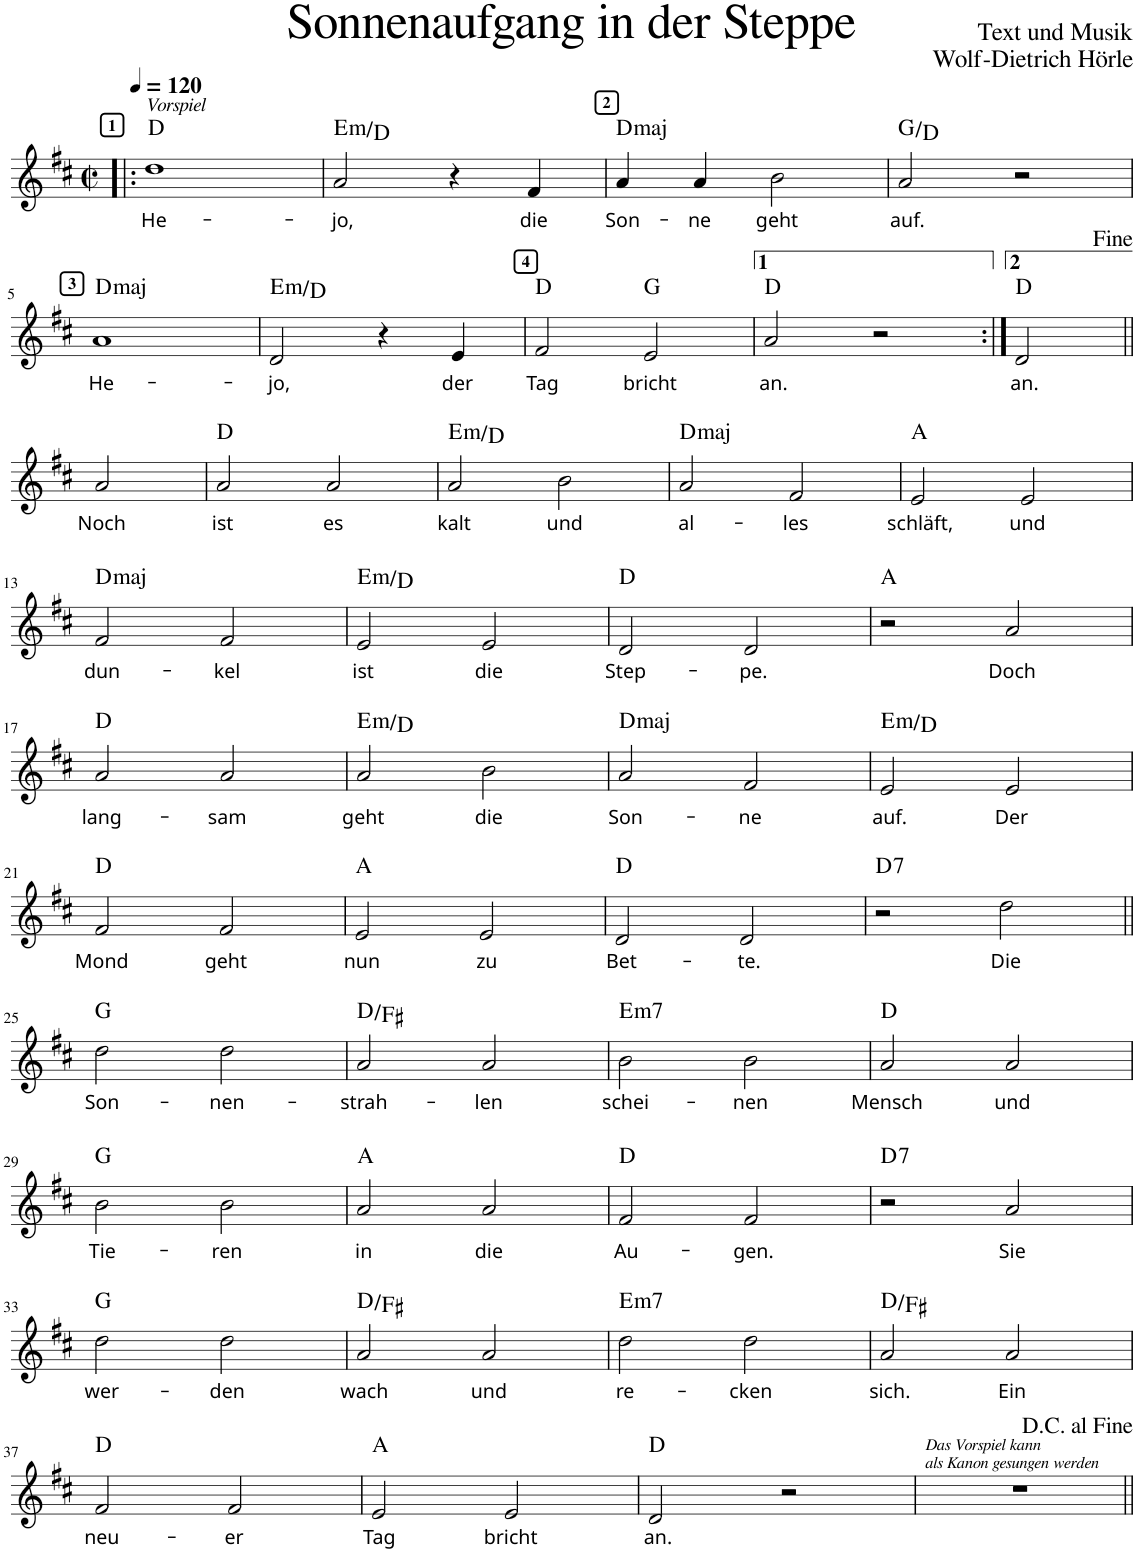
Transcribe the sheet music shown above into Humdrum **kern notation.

**kern	**text	**harte
*part1	*part1	*part1
*staff1	*staff1	*
*clefG2	*	*
*k[f#c#]	*	*
*D:	*	*
*M2/2	*	*
*met(c|)	*	*
*MM120	*	*
!!LO:REH:place=s1:a:B:cj:fs=8.5:t=1
=1!|:	=1!|:	=1!|:
!LO:TX:a:i:t=Vorspiel	!	!
!	!LO:LY:b	!
1dd	He-	D:maj
=2	=2	=2
!	!LO:LY:b	!LO:H:kt=m
2a/	-jo,	E:min/b7
4r	.	.
!	!LO:LY:b	!
4f#/	die	.
!!LO:REH:place=s1:a:B:cj:fs=8.5:t=2
=3	=3	=3
!	!LO:LY:b	!LO:H:kt=maj
4a/	Son-	D:maj
!	!LO:LY:b	!
4a/	-ne	.
!	!LO:LY:b	!
2b\	geht	.
=4	=4	=4
!	!LO:LY:b	!
2a/	auf.	G:maj/5
2r	.	.
!!LO:LB:g=z
!!LO:REH:place=s1:a:B:cj:fs=8.5:t=3
=5	=5	=5
!	!LO:LY:b	!LO:H:kt=maj
1a	He-	D:maj
=6	=6	=6
!	!LO:LY:b	!LO:H:kt=m
2d/	-jo,	E:min/b7
4r	.	.
!	!LO:LY:b	!
4e/	der	.
!!LO:REH:place=s1:a:B:cj:fs=8.5:t=4
=7	=7	=7
!	!LO:LY:b	!
2f#/	Tag	D:maj
!	!LO:LY:b	!
2e/	bricht	G:maj
=8	=8	=8
!	!LO:LY:b	!
2a/	an.	D:maj
2r	.	.
=9:|!	=9:|!	=9:|!
!	!LO:LY:b	!
2d/	an.	D:maj
!!LO:LB:g=z
=9X1||	=9X1||	=9X1||
!	!LO:LY:b	!
2a/	Noch	.
=9X2	=9X2	=9X2
!	!LO:LY:b	!
2a/	ist	D:maj
!	!LO:LY:b	!
2a/	es	.
=10	=10	=10
!	!LO:LY:b	!LO:H:kt=m
2a/	kalt	E:min/b7
!	!LO:LY:b	!
2b\	und	.
=11	=11	=11
!	!LO:LY:b	!LO:H:kt=maj
2a/	al-	D:maj
!	!LO:LY:b	!
2f#/	-les	.
=12	=12	=12
!	!LO:LY:b	!
2e/	schläft,	A:maj
!	!LO:LY:b	!
2e/	und	.
!!LO:LB:g=z
=13	=13	=13
!	!LO:LY:b	!LO:H:kt=maj
2f#/	dun-	D:maj
!	!LO:LY:b	!
2f#/	-kel	.
=14	=14	=14
!	!LO:LY:b	!LO:H:kt=m
2e/	ist	E:min/b7
!	!LO:LY:b	!
2e/	die	.
=15	=15	=15
!	!LO:LY:b	!
2d/	Step-	D:maj
!	!LO:LY:b	!
2d/	-pe.	.
=16	=16	=16
2r	.	A:maj
!	!LO:LY:b	!
2a/	Doch	.
!!LO:LB:g=z
=17	=17	=17
!	!LO:LY:b	!
2a/	lang-	D:maj
!	!LO:LY:b	!
2a/	-sam	.
=18	=18	=18
!	!LO:LY:b	!LO:H:kt=m
2a/	geht	E:min/b7
!	!LO:LY:b	!
2b\	die	.
=19	=19	=19
!	!LO:LY:b	!LO:H:kt=maj
2a/	Son-	D:maj
!	!LO:LY:b	!
2f#/	-ne	.
=20	=20	=20
!	!LO:LY:b	!LO:H:kt=m
2e/	auf.	E:min/b7
!	!LO:LY:b	!
2e/	Der	.
!!LO:LB:g=z
=21	=21	=21
!	!LO:LY:b	!
2f#/	Mond	D:maj
!	!LO:LY:b	!
2f#/	geht	.
=22	=22	=22
!	!LO:LY:b	!
2e/	nun	A:maj
!	!LO:LY:b	!
2e/	zu	.
=23	=23	=23
!	!LO:LY:b	!
2d/	Bet-	D:maj
!	!LO:LY:b	!
2d/	-te.	.
=24	=24	=24
!	!	!LO:H:kt=7
2r	.	D:7
!	!LO:LY:b	!
2dd\	Die	.
!!LO:LB:g=z
=25||	=25||	=25||
!	!LO:LY:b	!
2dd\	Son-	G:maj
!	!LO:LY:b	!
2dd\	-nen-	.
=26	=26	=26
!	!LO:LY:b	!
2a/	-strah-	D:maj/3
!	!LO:LY:b	!
2a/	-len	.
=27	=27	=27
!	!LO:LY:b	!LO:H:kt=m7
2b\	schei-	E:min7
!	!LO:LY:b	!
2b\	-nen	.
=28	=28	=28
!	!LO:LY:b	!
2a/	Mensch	D:maj
!	!LO:LY:b	!
2a/	und	.
!!LO:LB:g=z
=29	=29	=29
!	!LO:LY:b	!
2b\	Tie-	G:maj
!	!LO:LY:b	!
2b\	-ren	.
=30	=30	=30
!	!LO:LY:b	!
2a/	in	A:maj
!	!LO:LY:b	!
2a/	die	.
=31	=31	=31
!	!LO:LY:b	!
2f#/	Au-	D:maj
!	!LO:LY:b	!
2f#/	-gen.	.
=32	=32	=32
!	!	!LO:H:kt=7
2r	.	D:7
!	!LO:LY:b	!
2a/	Sie	.
!!LO:LB:g=z
=33	=33	=33
!	!LO:LY:b	!
2dd\	wer-	G:maj
!	!LO:LY:b	!
2dd\	-den	.
=34	=34	=34
!	!LO:LY:b	!
2a/	wach	D:maj/3
!	!LO:LY:b	!
2a/	und	.
=35	=35	=35
!	!LO:LY:b	!LO:H:kt=m7
2dd\	re-	E:min7
!	!LO:LY:b	!
2dd\	-cken	.
=36	=36	=36
!	!LO:LY:b	!
2a/	sich.	D:maj/3
!	!LO:LY:b	!
2a/	Ein	.
!!LO:LB:g=z
=37	=37	=37
!	!LO:LY:b	!
2f#/	neu-	D:maj
!	!LO:LY:b	!
2f#/	-er	.
=38	=38	=38
!	!LO:LY:b	!
2e/	Tag	A:maj
!	!LO:LY:b	!
2e/	bricht	.
=39	=39	=39
!	!LO:LY:b	!
2d/	an.	D:maj
2r	.	.
=40	=40	=40
!LO:TX:a:i:t=Das Vorspiel kann	!	!
!LO:TX:a:t=als Kanon gesungen werden	!	!
1r	.	.
=||	=||	=||
*-	*-	*-
